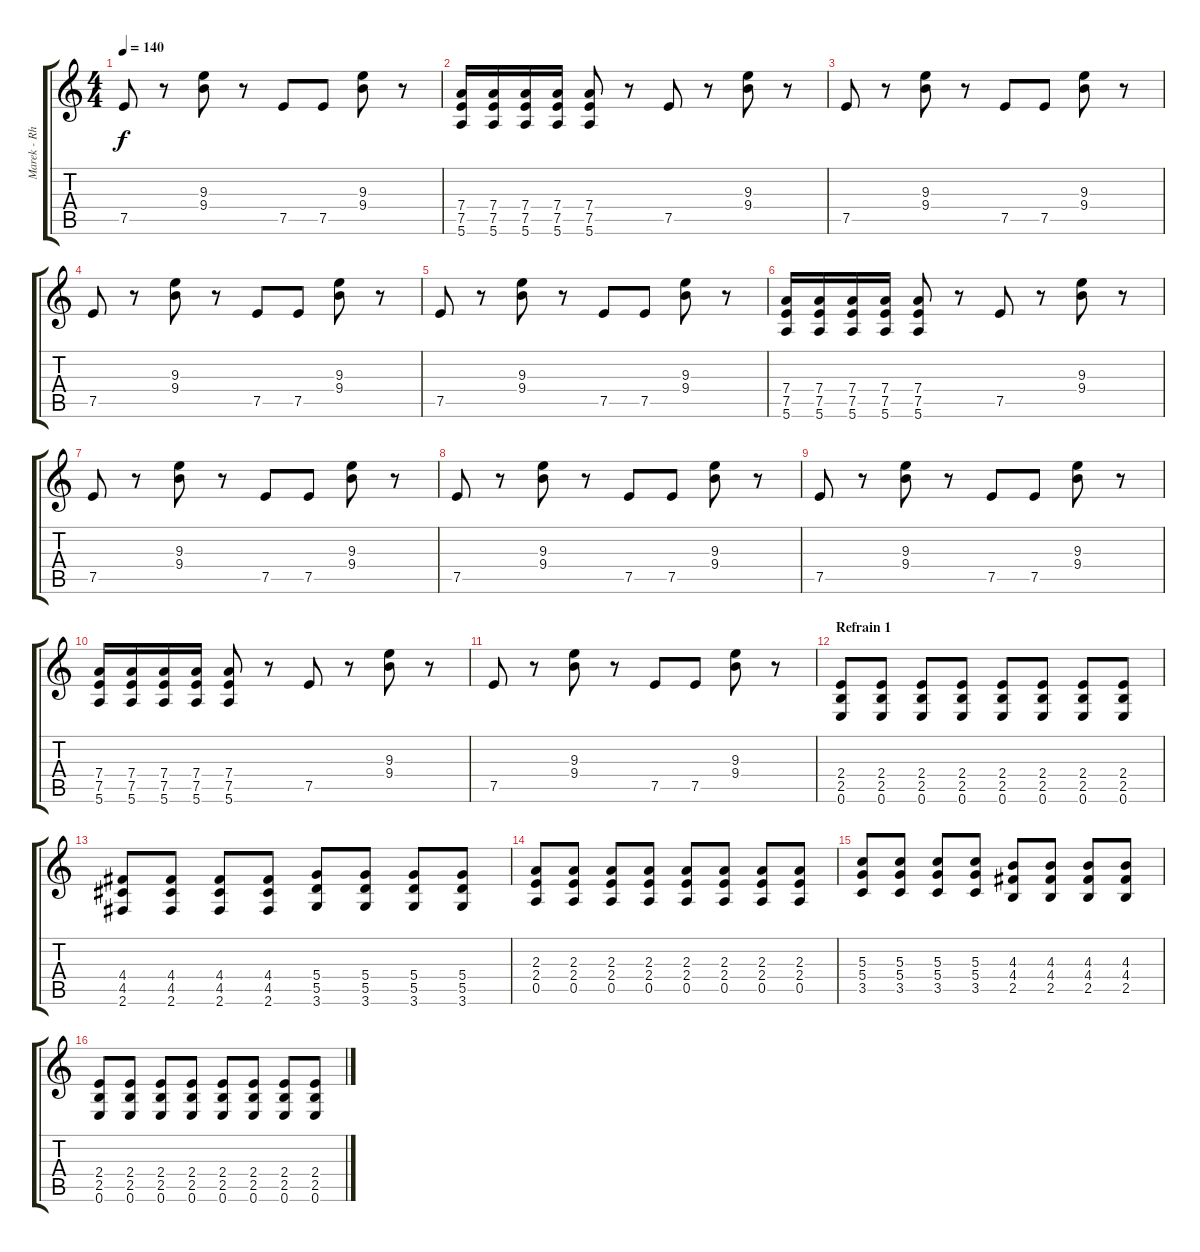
\track ("Marek - Rhythm Guitar 1" "Marek - Rh") {instrument distortionguitar}
\staff {score tabs}
\tuning (E4 B3 G3 D3 A2 E2) {hide}
\ts (4 4)
\tempo 140
\clef g2
\ks c
7.5.8{dy f} r.8 (9.3 9.4).8 r.8 7.5.8 7.5.8 (9.3 9.4).8 r.8 |
(7.4 7.5 5.6).16 (7.4 7.5 5.6).16 (7.4 7.5 5.6).16 (7.4 7.5 5.6).16 (7.4 7.5 5.6).8 r.8 7.5.8 r.8 (9.3 9.4).8 r.8 |
7.5.8 r.8 (9.3 9.4).8 r.8 7.5.8 7.5.8 (9.3 9.4).8 r.8 |
7.5.8 r.8 (9.3 9.4).8 r.8 7.5.8 7.5.8 (9.3 9.4).8 r.8 |
7.5.8 r.8 (9.3 9.4).8 r.8 7.5.8 7.5.8 (9.3 9.4).8 r.8 |
(7.4 7.5 5.6).16 (7.4 7.5 5.6).16 (7.4 7.5 5.6).16 (7.4 7.5 5.6).16 (7.4 7.5 5.6).8 r.8 7.5.8 r.8 (9.3 9.4).8 r.8 |
7.5.8 r.8 (9.3 9.4).8 r.8 7.5.8 7.5.8 (9.3 9.4).8 r.8 |
7.5.8 r.8 (9.3 9.4).8 r.8 7.5.8 7.5.8 (9.3 9.4).8 r.8 |
7.5.8 r.8 (9.3 9.4).8 r.8 7.5.8 7.5.8 (9.3 9.4).8 r.8 |
(7.4 7.5 5.6).16 (7.4 7.5 5.6).16 (7.4 7.5 5.6).16 (7.4 7.5 5.6).16 (7.4 7.5 5.6).8 r.8 7.5.8 r.8 (9.3 9.4).8 r.8 |
7.5.8 r.8 (9.3 9.4).8 r.8 7.5.8 7.5.8 (9.3 9.4).8 r.8 |
\section ("" "Refrain 1")
(2.4 2.5 0.6).8 (2.4 2.5 0.6).8 (2.4 2.5 0.6).8 (2.4 2.5 0.6).8 (2.4 2.5 0.6).8 (2.4 2.5 0.6).8 (2.4 2.5 0.6).8 (2.4 2.5 0.6).8 |
(4.4 4.5 2.6).8 (4.4 4.5 2.6).8 (4.4 4.5 2.6).8 (4.4 4.5 2.6).8 (5.4 5.5 3.6).8 (5.4 5.5 3.6).8 (5.4 5.5 3.6).8 (5.4 5.5 3.6).8 |
(2.3 2.4 0.5).8 (2.3 2.4 0.5).8 (2.3 2.4 0.5).8 (2.3 2.4 0.5).8 (2.3 2.4 0.5).8 (2.3 2.4 0.5).8 (2.3 2.4 0.5).8 (2.3 2.4 0.5).8 |
(5.3 5.4 3.5).8 (5.3 5.4 3.5).8 (5.3 5.4 3.5).8 (5.3 5.4 3.5).8 (4.3 4.4 2.5).8 (4.3 4.4 2.5).8 (4.3 4.4 2.5).8 (4.3 4.4 2.5).8 |
(2.4 2.5 0.6).8 (2.4 2.5 0.6).8 (2.4 2.5 0.6).8 (2.4 2.5 0.6).8 (2.4 2.5 0.6).8 (2.4 2.5 0.6).8 (2.4 2.5 0.6).8 (2.4 2.5 0.6).8
